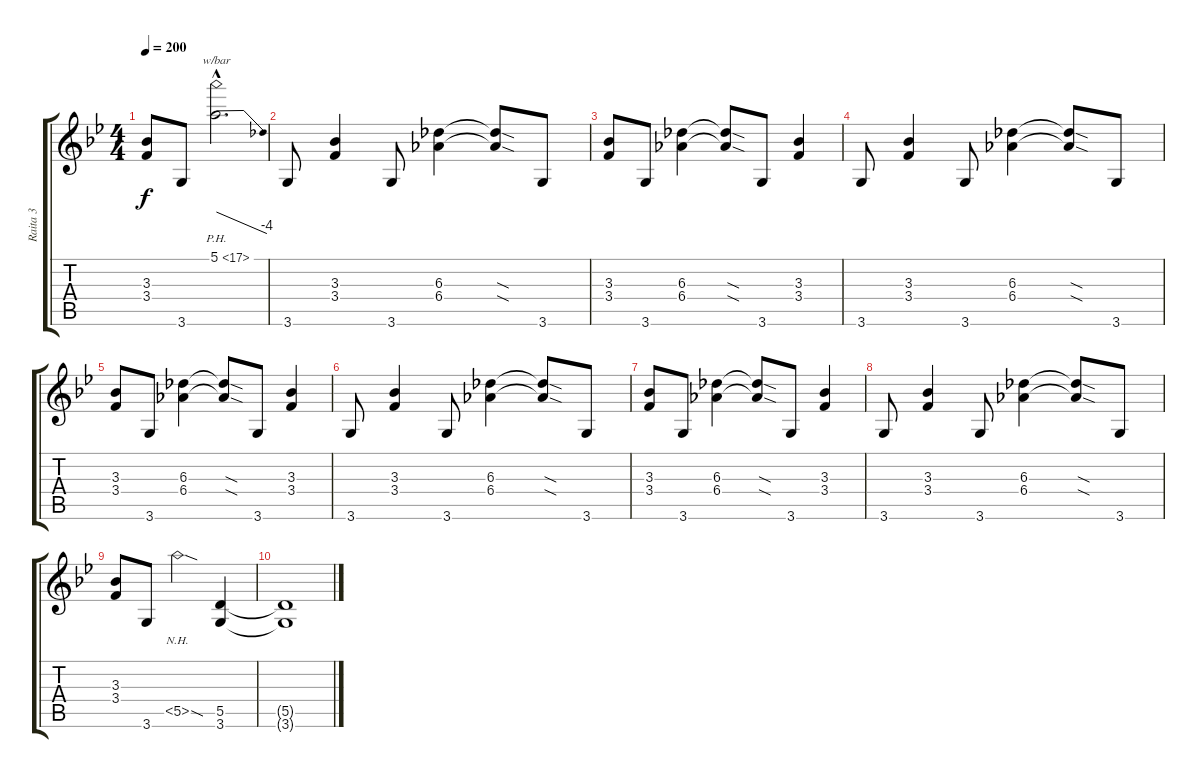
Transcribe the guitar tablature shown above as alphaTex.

\track ("Raita 3" "Raita 3") {instrument distortionguitar}
\staff {score tabs}
\tuning (E4 B3 G3 D3 A2 E2) {hide}
\ts (4 4)
\tempo 200
\clef g2
\ks bb
(3.3 3.4).8{dy f} 3.6.8 5.1{ph 12 hac}.2{d tbe (dive default 0 0 60 -16)} |
3.6.8 (3.3 3.4).4 3.6.8 (6.3 6.4).4 (6.3{sod t} 6.4{sod t}).8 3.6.8 |
(3.3 3.4).8 3.6.8 (6.3 6.4).4 (6.3{sod t} 6.4{sod t}).8 3.6.8 (3.3 3.4).4 |
3.6.8 (3.3 3.4).4 3.6.8 (6.3 6.4).4 (6.3{sod t} 6.4{sod t}).8 3.6.8 |
(3.3 3.4).8 3.6.8 (6.3 6.4).4 (6.3{sod t} 6.4{sod t}).8 3.6.8 (3.3 3.4).4 |
3.6.8 (3.3 3.4).4 3.6.8 (6.3 6.4).4 (6.3{sod t} 6.4{sod t}).8 3.6.8 |
(3.3 3.4).8 3.6.8 (6.3 6.4).4 (6.3{sod t} 6.4{sod t}).8 3.6.8 (3.3 3.4).4 |
3.6.8 (3.3 3.4).4 3.6.8 (6.3 6.4).4 (6.3{sod t} 6.4{sod t}).8 3.6.8 |
(3.3 3.4).8 3.6.8 5.5{nh sod}.2 (5.5 3.6).4 |
(5.5{t} 3.6{t}).1
